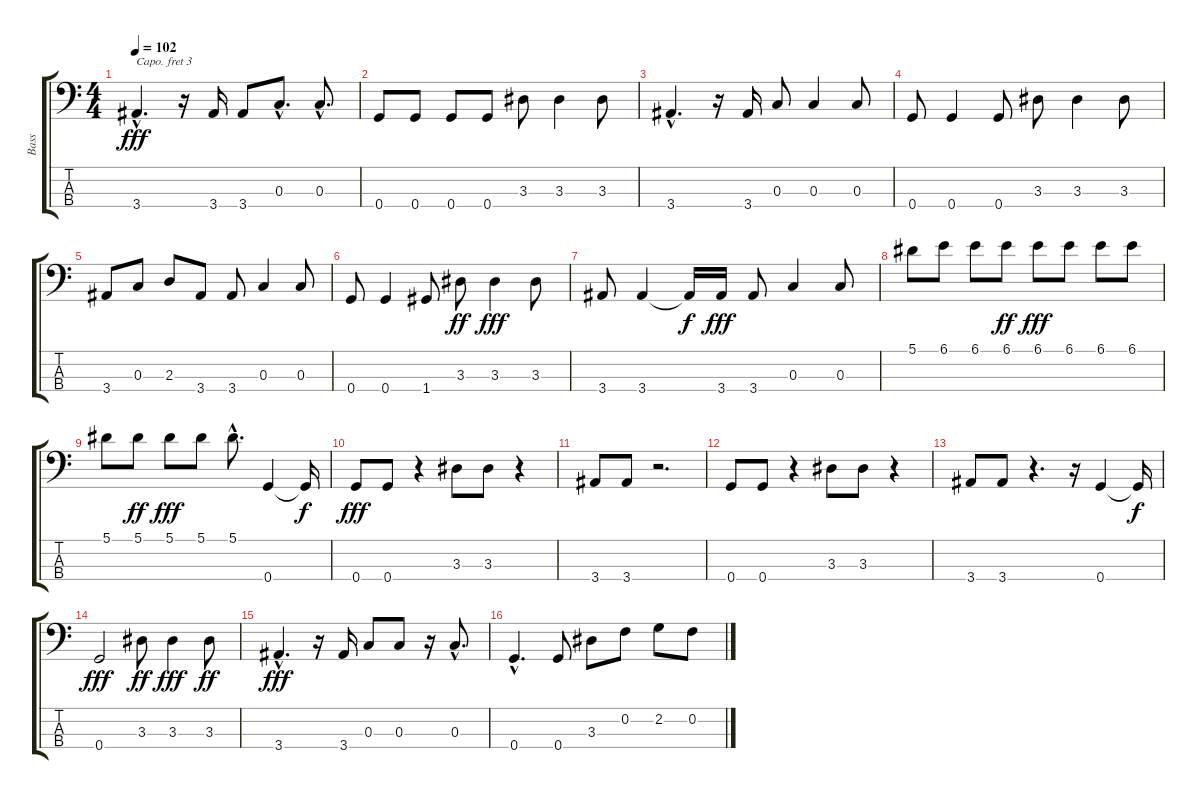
\track ("Bass" "Bass") {instrument electricbasspick}
\staff {score tabs}
\capo 3
\tuning (G2 D2 A1 E1) {hide}
\ts (4 4)
\tempo 102
\clef f4
\ks c
3.4{hac}.4{d dy fff} r.16 3.4.16 3.4.8 0.3{hac}.8{d} 0.3{hac}.8{d} |
0.4.8 0.4.8 0.4.8 0.4.8 3.3.8 3.3.4 3.3.8 |
3.4{hac}.4{d} r.16 3.4.16 0.3.8 0.3.4 0.3.8 |
0.4.8 0.4.4 0.4.8 3.3.8 3.3.4 3.3.8 |
3.4.8 0.3.8 2.3.8 3.4.8 3.4.8 0.3.4 0.3.8 |
0.4.8 0.4.4 1.4.8 3.3.8{dy ff} 3.3.4{dy fff} 3.3.8 |
3.4.8 3.4.4 3.4{t}.16{dy f} 3.4.16{dy fff} 3.4.8 0.3.4 0.3.8 |
5.1.8 6.1.8 6.1.8 6.1.8{dy ff} 6.1.8{dy fff} 6.1.8 6.1.8 6.1.8 |
5.1.8 5.1.8{dy ff} 5.1.8{dy fff} 5.1.8 5.1{hac}.8{d} 0.4.4 0.4{t}.16{dy f} |
0.4.8{dy fff} 0.4.8 r.4 3.3.8 3.3.8 r.4 |
3.4.8 3.4.8 r.2{d} |
0.4.8 0.4.8 r.4 3.3.8 3.3.8 r.4 |
3.4.8 3.4.8 r.4{d} r.16 0.4.4 0.4{t}.16{dy f} |
0.4.2{dy fff} 3.3.8{dy ff} 3.3.4{dy fff} 3.3.8{dy ff} |
3.4{hac}.4{d dy fff} r.16 3.4.16 0.3.8 0.3.8 r.16 0.3{hac}.8{d} |
0.4{hac}.4{d} 0.4.8 3.3.8 0.2.8 2.2.8 0.2.8
